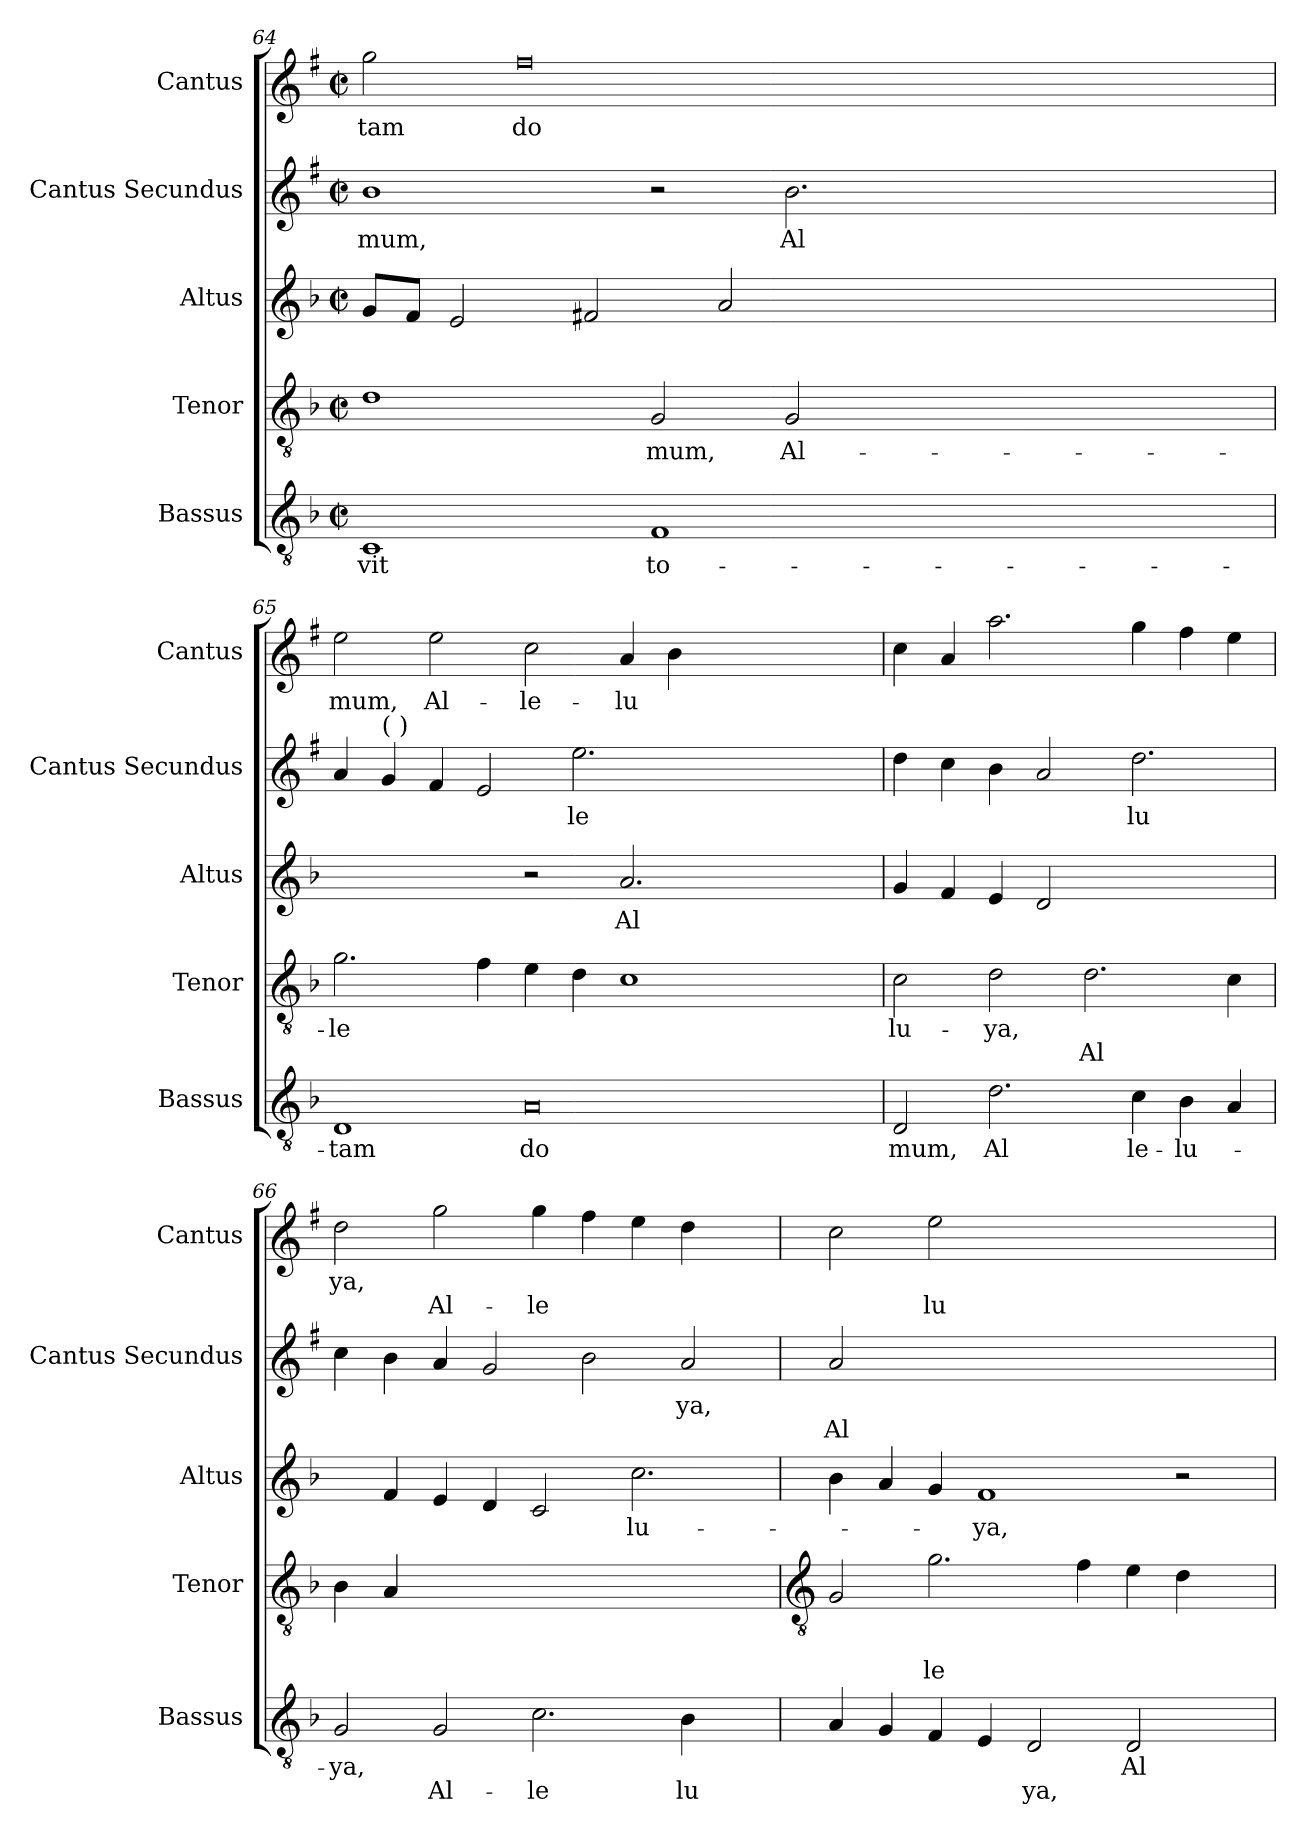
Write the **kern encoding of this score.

**kern	**text	**text	**kern	**text	**text	**kern	**text	**kern	**text	**text	**kern	**text	**text
*part5	*part5	*part5	*part4	*part4	*part4	*part3	*part3	*part2	*part2	*part2	*part1	*part1	*part1
*staff5	*staff5	*staff5	*staff4	*staff4	*staff4	*staff3	*staff3	*staff2	*staff2	*staff2	*staff1	*staff1	*staff1
*I"Bassus	*	*	*I"Tenor	*	*	*I"Altus	*	*I"Cantus Secundus	*	*	*I"Cantus	*	*
*I'Bassus	*	*	*I'Tenor	*	*	*I'Altus	*	*I'Cantus Secundus	*	*	*I'Cantus	*	*
!!LO:LB:g=z
*clefGv2	*	*	*clefGv2	*	*	*clefG2	*	*clefG2	*	*	*clefG2	*	*
*	*	*	*	*	*	*	*	*ITrd1c2	*	*	*ITrd1c2	*	*
*k[b-]	*	*	*k[b-]	*	*	*k[b-]	*	*k[b-]	*	*	*k[b-]	*	*
*F:	*	*	*F:	*	*	*F:	*	*F:	*	*	*F:	*	*
*M4/2	*	*	*M4/2	*	*	*M4/2	*	*M4/2	*	*	*M4/2	*	*
*met(c|)	*	*	*met(c|)	*	*	*met(c|)	*	*met(c|)	*	*	*met(c|)	*	*
=64A	=64A	=64A	=64A	=64A	=64A	=64A	=64A	=64A	=64A	=64A	=64A	=64A	=64A
!	!LO:LY:b	!	!	!	!	!	!	!	!LO:LY:b	!	!	!LO:LY:b	!
1C	-vit	.	1d	.	.	8gL	.	1a	mum,	.	2ff	tam	.
.	.	.	.	.	.	8fJ	.	.	.	.	.	.	.
.	.	.	.	.	.	2e	.	.	.	.	.	.	.
!	!	!	!	!	!	!	!	!	!	!	!	!LO:LY:b	!
.	.	.	.	.	.	.	.	.	.	.	0ee	do	.
.	.	.	.	.	.	2f#X	.	.	.	.	.	.	.
!	!LO:LY:b	!	!	!LO:LY:b	!	!	!	!	!	!	!	!	!
1F	to-	.	2G	mum,	.	.	.	2r	.	.	.	.	.
.	.	.	.	.	.	2a	.	.	.	.	.	.	.
!	!	!	!	!LO:LY:b	!	!	!	!	!LO:LY:b	!	!	!	!
.	.	.	2G	Al-	.	.	.	2.a	Al	.	.	.	.
!	!	!	!	!	!	!	!LO:LY:b	!	!	!	!	!	!
.	.	.	.	.	.	[0gyy	mum,	.	.	.	.	.	.
1..ryy	.	.	1..ryy	.	.	.	.	.	.	.	.	.	.
.	.	.	.	.	.	.	.	1.ryy	.	.	.	.	.
.	.	.	.	.	.	.	.	.	.	.	1ryy	.	.
.	.	.	.	.	.	.	.	.	.	.	4ryy	.	.
=65A	=65A	=65A	=65A	=65A	=65A	=65A	=65A	=65A	=65A	=65A	=65A	=65A	=65A
!	!LO:LY:b	!	!	!LO:LY:b	!	!	!	!	!	!	!	!LO:LY:b	!
1D	-tam	.	2.g	-le	.	2.gyy_	.	4g	.	.	2dd	mum,	.
!	!	!	!	!	!	!	!	!LO:TX:a:t=(  )	!	!	!	!	!
.	.	.	.	.	.	.	.	4f	.	.	.	.	.
!	!	!	!	!	!	!	!	!	!	!	!	!LO:LY:b	!
.	.	.	.	.	.	.	.	4e	.	.	2dd	Al-	.
.	.	.	4f	.	.	4gyy]	.	2d	.	.	.	.	.
!	!LO:LY:b	!	!	!	!	!	!	!	!	!	!	!LO:LY:b	!
0A	do	.	4e	.	.	2r	.	.	.	.	2b-	-le-	.
!	!	!	!	!	!	!	!	!	!LO:LY:b	!	!	!	!
.	.	.	4d	.	.	.	.	2.dd	le	.	.	.	.
!	!	!	!	!	!	!	!LO:LY:b	!	!	!	!	!LO:LY:b	!
.	.	.	1c	.	.	2.a	Al	.	.	.	4g	-lu	.
.	.	.	.	.	.	.	.	.	.	.	4a	.	.
.	.	.	.	.	.	.	.	1ryy	.	.	1ryy	.	.
.	.	.	.	.	.	2.ryy	.	.	.	.	.	.	.
.	.	.	2ryy	.	.	.	.	.	.	.	.	.	.
=65B	=65B	=65B	=65B	=65B	=65B	=65B	=65B	=65B	=65B	=65B	=65B	=65B	=65B
!	!LO:LY:b	!	!	!LO:LY:b	!	!	!	!	!	!	!	!	!
2D	mum,	.	2c	lu-	.	4g	.	4cc	.	.	4b-	.	.
.	.	.	.	.	.	4f	.	4b-	.	.	4g	.	.
!	!LO:LY:b	!	!	!LO:LY:b	!	!	!	!	!	!	!	!	!
2.d	Al	.	2d	-ya,	.	4e	.	4a	.	.	2.gg	.	.
.	.	.	.	.	.	2d	.	2g	.	.	.	.	.
!	!	!	!	!	!LO:LY:b	!	!	!	!	!	!	!	!
.	.	.	2.d	.	Al	.	.	.	.	.	.	.	.
!	!LO:LY:b	!	!	!	!	!	!LO:LY:b	!	!LO:LY:b	!	!	!	!
4c	le-	.	.	.	.	[2gyy	le	2.cc	lu	.	4ff	.	.
!	!LO:LY:b	!	!	!	!	!	!	!	!	!	!	!	!
4B-	-lu-	.	.	.	.	.	.	.	.	.	4ee	.	.
4A	.	.	4c	.	.	4ryy	.	.	.	.	4dd	.	.
!!LO:LB:g=z
=66A	=66A	=66A	=66A	=66A	=66A	=66A	=66A	=66A	=66A	=66A	=66A	=66A	=66A
!	!LO:LY:b	!	!	!	!	!	!	!	!	!	!	!LO:LY:b	!
2G	-ya,	.	4B-	.	.	4gyy]	.	4b-	.	.	2cc	ya,	.
.	.	.	4A	.	.	4f	.	4a	.	.	.	.	.
!	!	!LO:LY:b	!	!	!	!	!	!	!	!	!	!	!LO:LY:b
2G	.	Al-	1..ryy	.	.	4e	.	4g	.	.	2ff	.	Al-
.	.	.	.	.	.	4d	.	2f	.	.	.	.	.
!	!	!LO:LY:b	!	!	!	!	!	!	!	!	!	!	!LO:LY:b
2.c	.	-le	.	.	.	2c	.	.	.	.	4ff	.	-le
.	.	.	.	.	.	.	.	2a	.	.	4ee	.	.
!	!	!	!	!	!	!	!LO:LY:b	!	!	!	!	!	!
.	.	.	.	.	.	2.cc	lu-	.	.	.	4dd	.	.
!	!	!LO:LY:b	!	!	!	!	!	!	!LO:LY:b	!	!	!	!
4B-	.	lu	.	.	.	.	.	2g	ya,	.	4cc	.	.
4ryy	.	.	.	.	.	.	.	.	.	.	4ryy	.	.
!!LO:LB:g=z
=67A	=67A	=67A	=67A	=67A	=67A	=67A	=67A	=67A	=67A	=67A	=67A	=67A	=67A
*	*	*	*clefGv2	*	*	*	*	*	*	*	*	*	*
!	!	!	!	!	!	!	!	!	!	!LO:LY:b	!	!	!
4A	.	.	2G	.	.	4b-	.	2g	.	Al-	2b-	.	.
4G	.	.	.	.	.	4a	.	.	.	.	.	.	.
!	!	!	!	!	!LO:LY:b	!	!	!	!	!	!	!	!LO:LY:b
4F	.	.	2.g	.	le	4g	.	1..ryy	.	.	2dd	.	lu-
!	!	!	!	!	!	!	!LO:LY:b	!	!	!	!	!	!
4E	.	.	.	.	.	1f	-ya,	.	.	.	.	.	.
!	!	!LO:LY:b	!	!	!	!	!	!	!	!	!	!	!
2D	.	ya,	.	.	.	.	.	.	.	.	1ryy	.	.
.	.	.	4f	.	.	.	.	.	.	.	.	.	.
!	!LO:LY:b	!	!	!	!	!	!	!	!	!	!	!	!
2D	Al-	.	4e	.	.	.	.	.	.	.	.	.	.
.	.	.	4d	.	.	2r	.	.	.	.	.	.	.
4ryy	.	.	4ryy	.	.	.	.	.	.	.	4ryy	.	.
=	=	=	=	=	=	=	=	=	=	=	=	=	=
*-	*-	*-	*-	*-	*-	*-	*-	*-	*-	*-	*-	*-	*-
